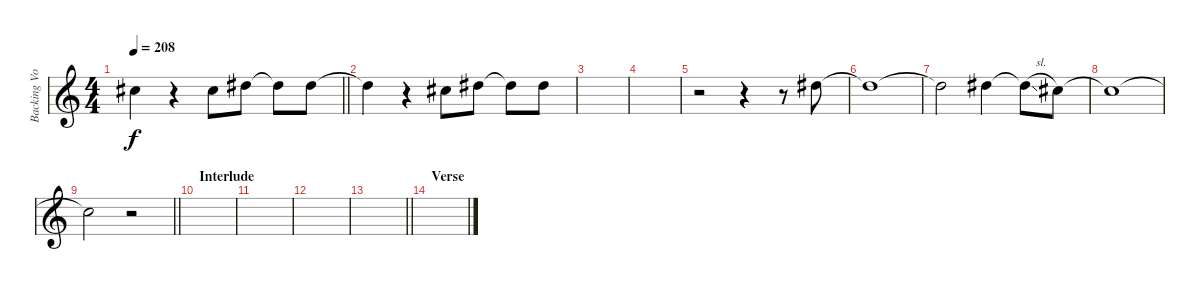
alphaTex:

\track ("Backing Vocals" "Backing Vo") {instrument distortionguitar}
\staff {score}
\tuning (Eb4 Bb3 Gb3 Db3 Ab2 Eb2) {hide}
\ts (4 4)
\tempo 208
\clef g2
\barLineRight lightlight
\ks c
3.2{t}.4{dy f} r.4 3.2.8 5.2.8 5.2{t}.8 5.2.8 |
5.2{t}.4 r.4 3.2.8 5.2.8 5.2{t}.8 5.2.8 |
|
|
r.2 r.4 r.8 5.2.8 |
5.2{t}.1 |
5.2{t}.2 5.2.4 5.2{sl t}.8 3.2.8 |
3.2{t}.1 |
\barLineRight lightlight
3.2{t}.2 r.2 |
\section ("" "Interlude")
|
|
|
\barLineRight lightlight
|
\section ("" "Verse")
